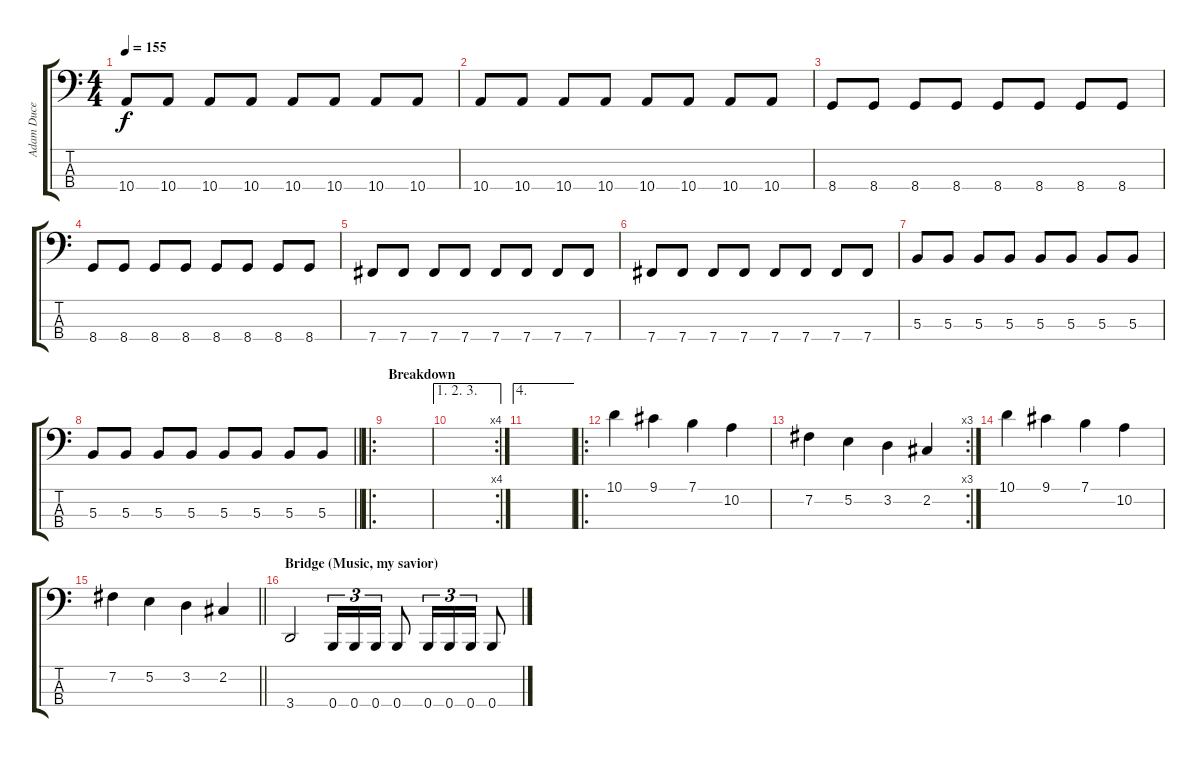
\track ("Adam Duce (Bass)" "Adam Duce ") {instrument electricbasspick}
\staff {score tabs}
\tuning (E2 B1 Gb1 B0) {hide}
\ts (4 4)
\tempo 155
\clef f4
\ks c
10.4.8{dy f} 10.4.8 10.4.8 10.4.8 10.4.8 10.4.8 10.4.8 10.4.8 |
10.4.8 10.4.8 10.4.8 10.4.8 10.4.8 10.4.8 10.4.8 10.4.8 |
8.4.8 8.4.8 8.4.8 8.4.8 8.4.8 8.4.8 8.4.8 8.4.8 |
8.4.8 8.4.8 8.4.8 8.4.8 8.4.8 8.4.8 8.4.8 8.4.8 |
7.4.8 7.4.8 7.4.8 7.4.8 7.4.8 7.4.8 7.4.8 7.4.8 |
7.4.8 7.4.8 7.4.8 7.4.8 7.4.8 7.4.8 7.4.8 7.4.8 |
5.3.8 5.3.8 5.3.8 5.3.8 5.3.8 5.3.8 5.3.8 5.3.8 |
\barLineRight lightlight
5.3.8 5.3.8 5.3.8 5.3.8 5.3.8 5.3.8 5.3.8 5.3.8 |
\ro
\section ("" "Breakdown")
|
\ae (1 2 3)
\rc 4
|
\ae 4
|
\ro
10.1.4 9.1.4 7.1.4 10.2.4 |
\rc 3
7.2.4 5.2.4 3.2.4 2.2.4 |
10.1.4 9.1.4 7.1.4 10.2.4 |
\barLineRight lightlight
7.2.4 5.2.4 3.2.4 2.2.4 |
\section ("" "Bridge (Music, my savior)")
3.4.2 0.4.16{tu (3 2)} 0.4.16{tu (3 2)} 0.4.16{tu (3 2)} 0.4.8 0.4.16{tu (3 2)} 0.4.16{tu (3 2)} 0.4.16{tu (3 2)} 0.4.8
